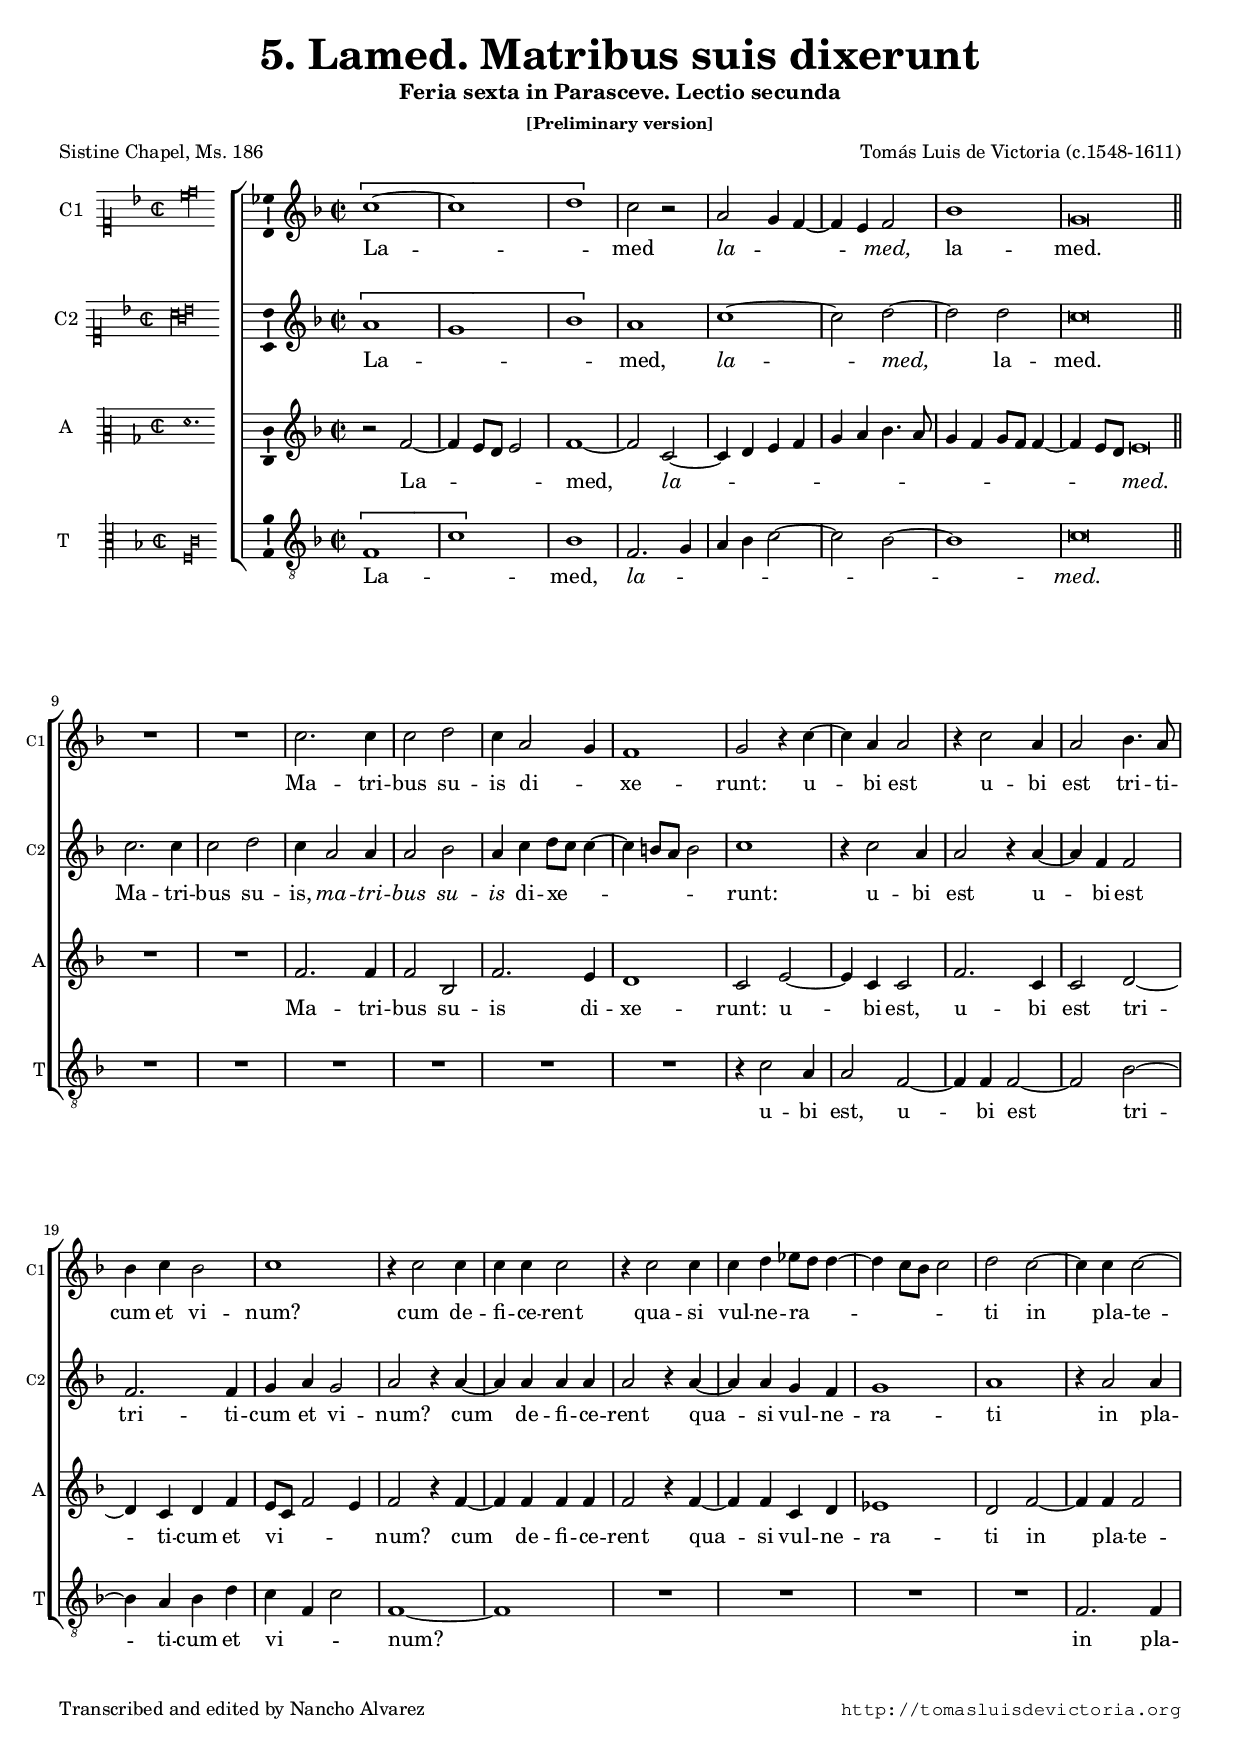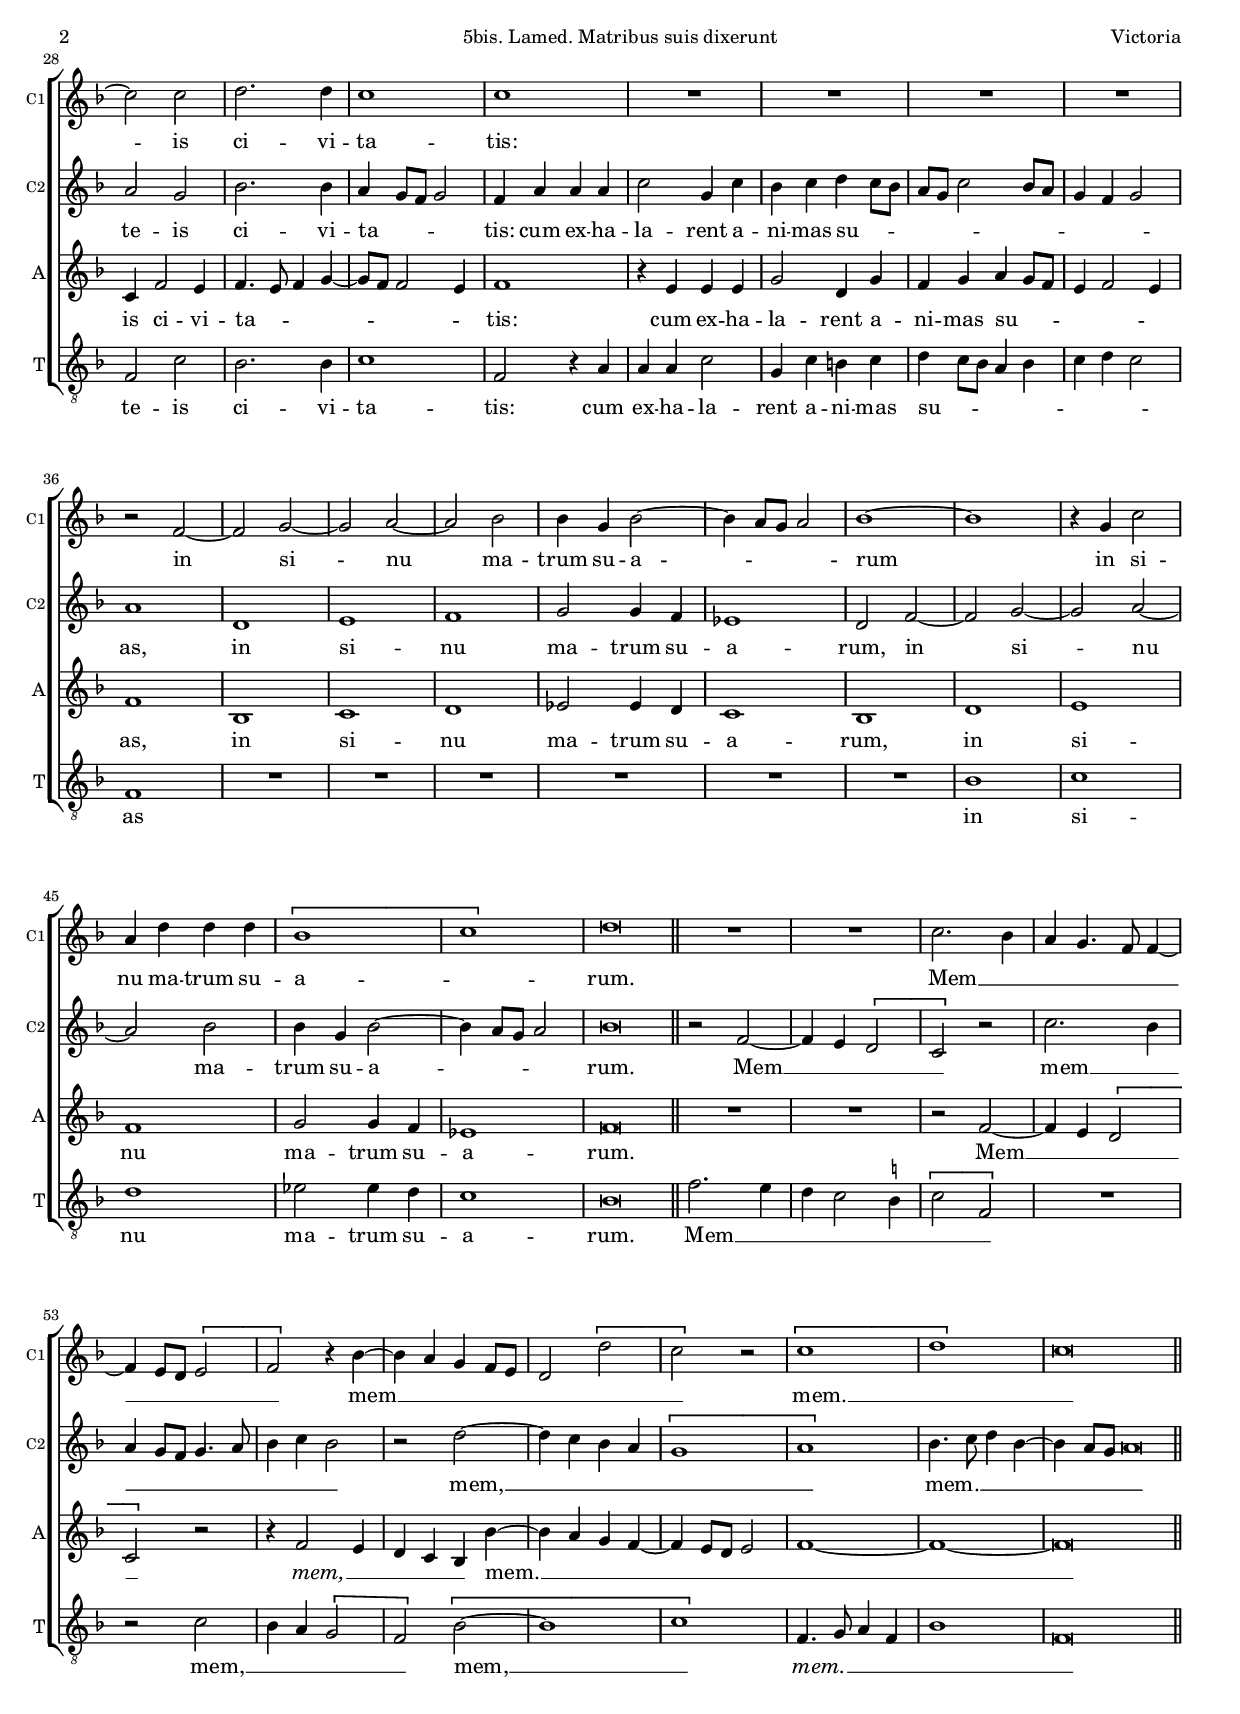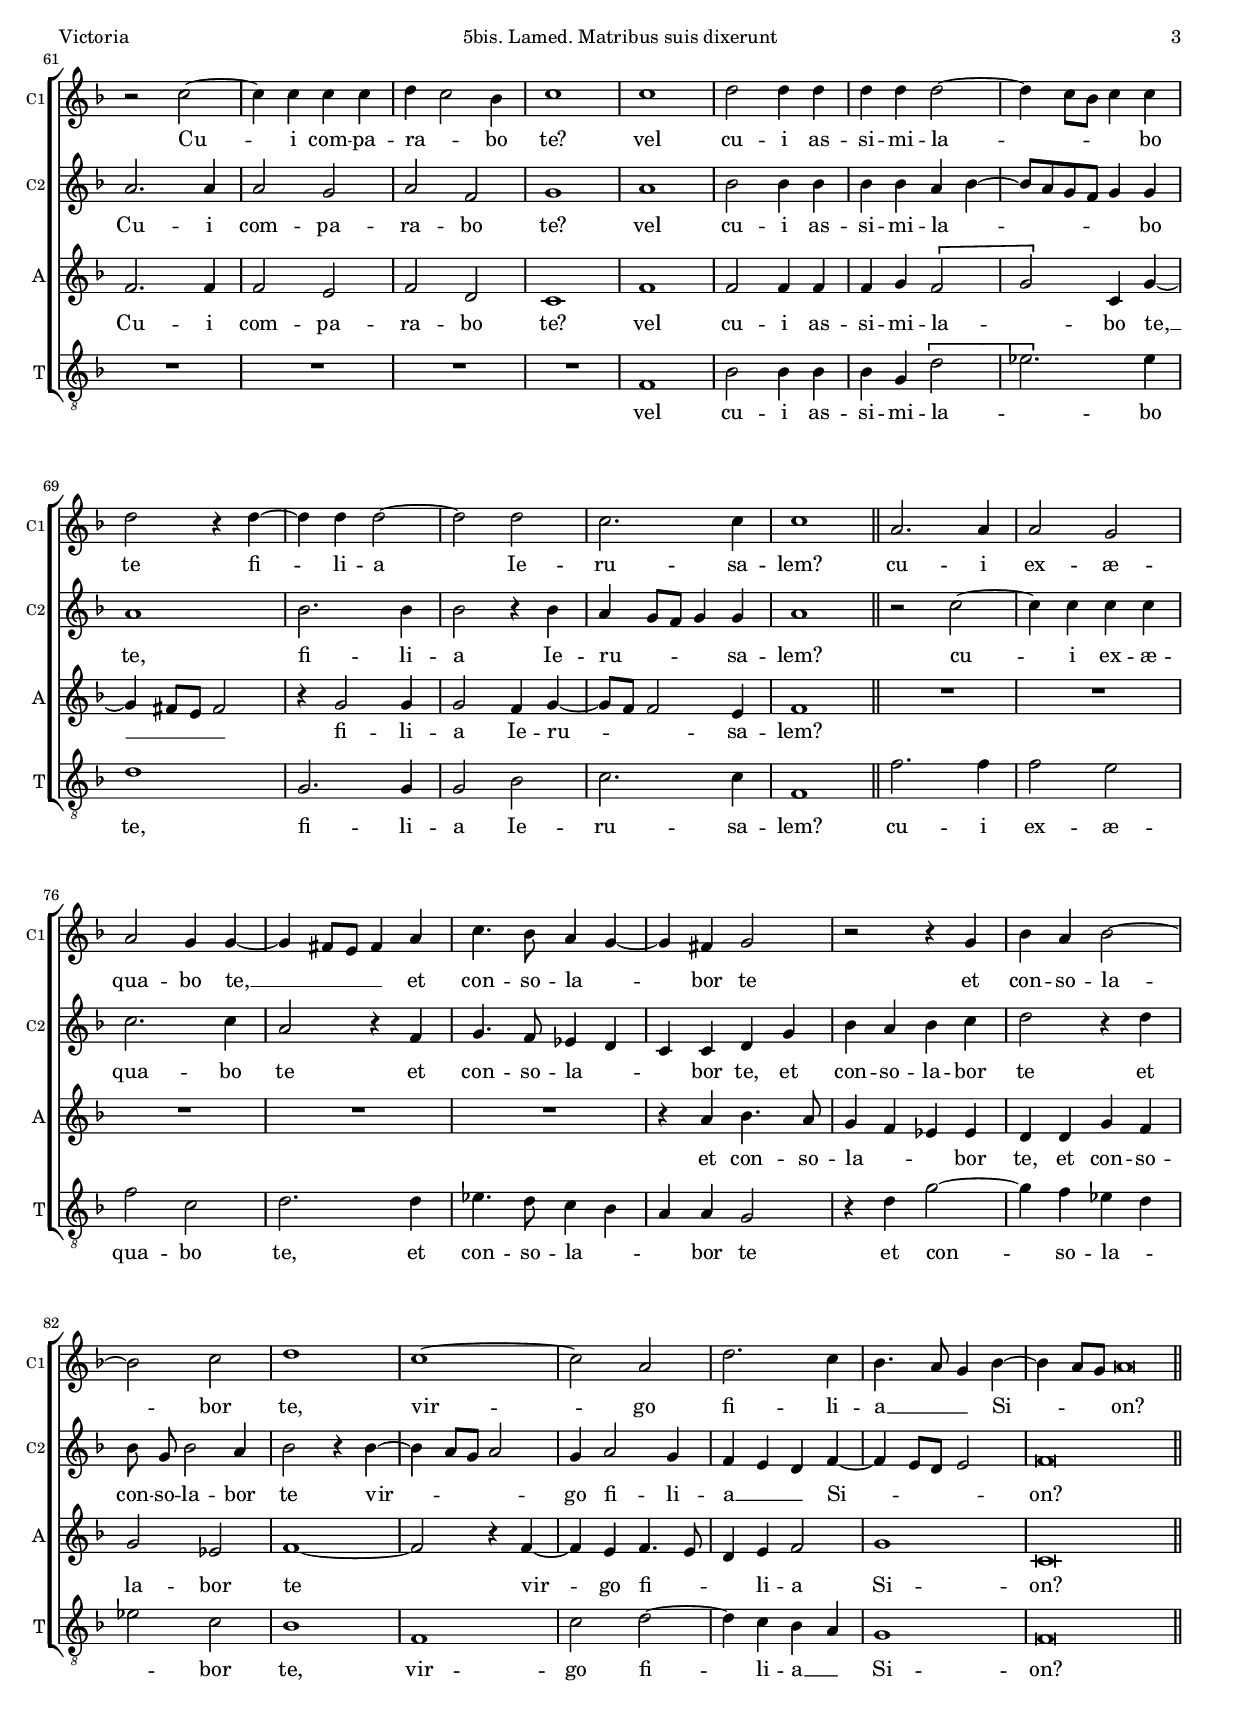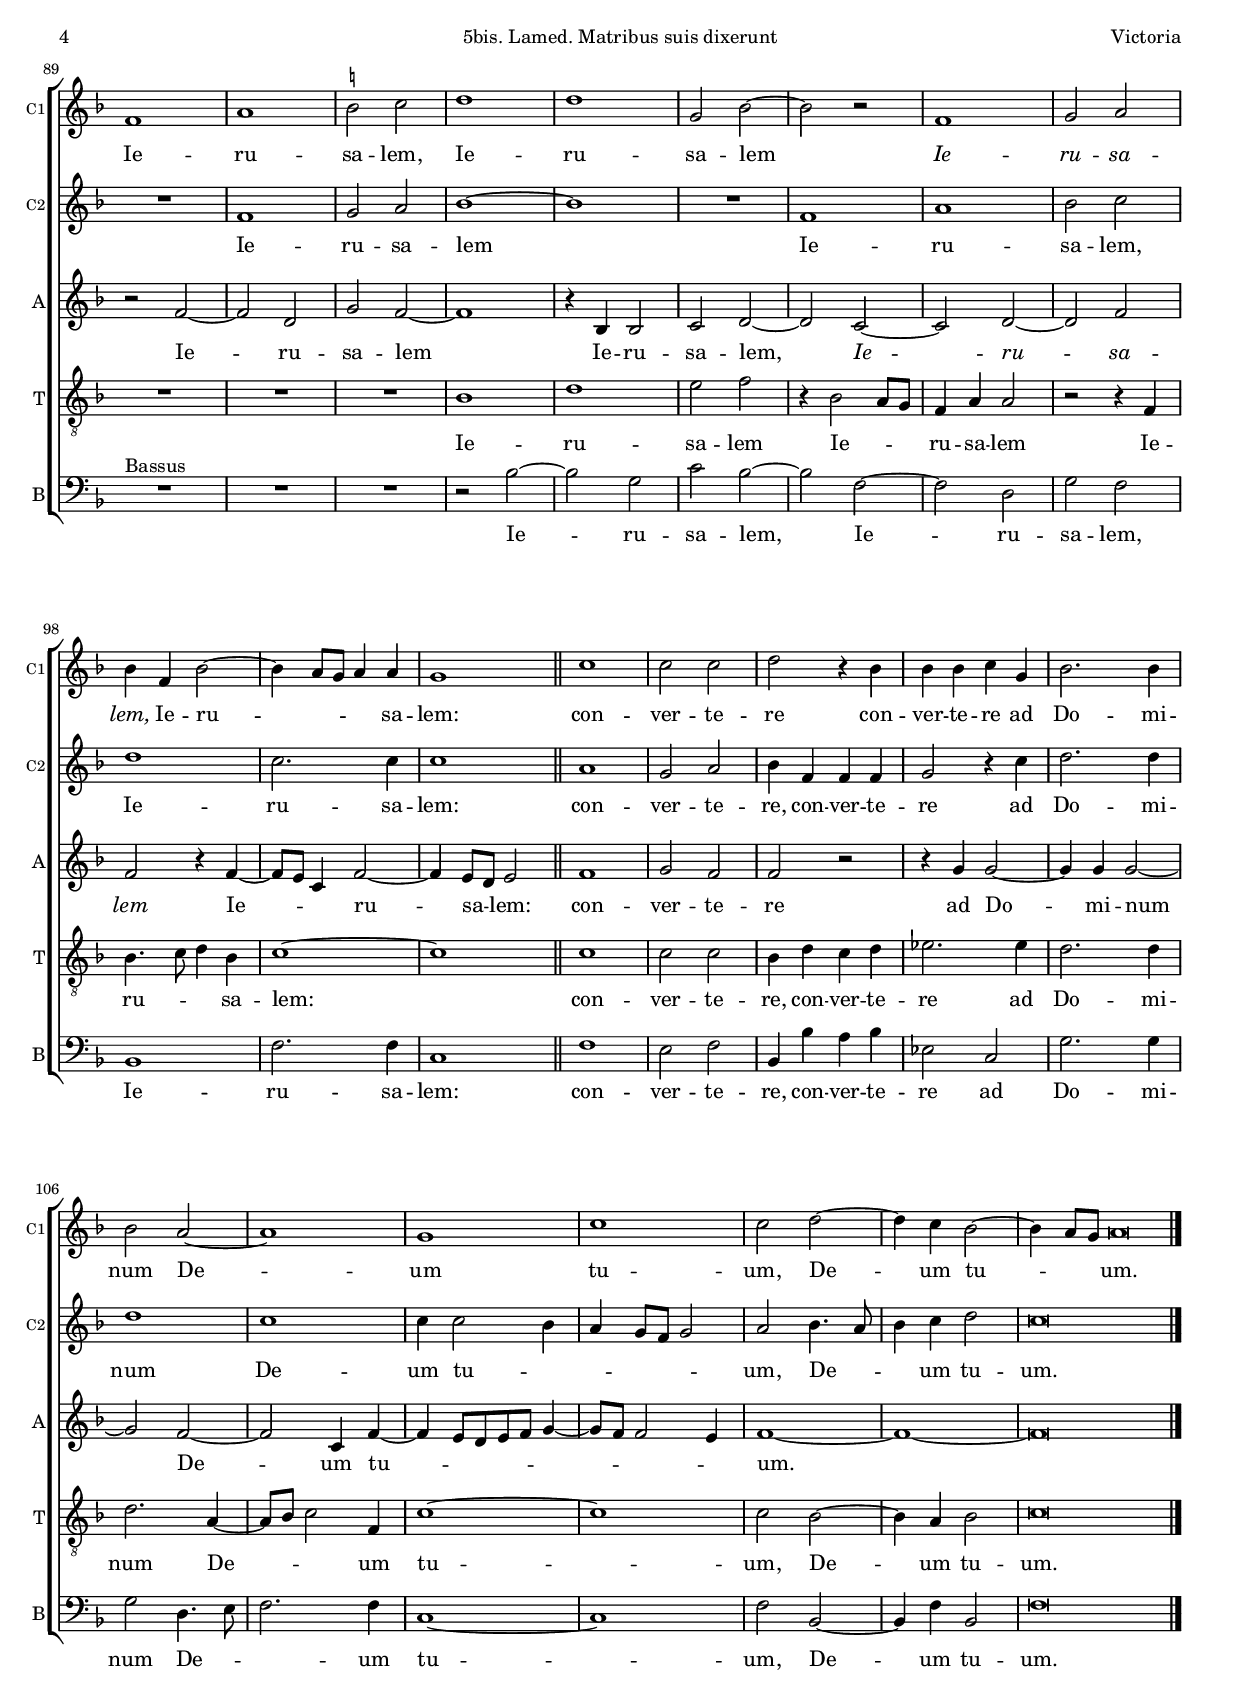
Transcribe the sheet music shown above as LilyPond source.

\version "2.22.0"

#(set-default-paper-size "a4")
#(set-global-staff-size 16.4)
#(ly:set-option 'point-and-click #f)
%mobile -s15.5 -i2.5 -m6

italicas=\override LyricText.font-shape = #'italic
rectas=\override LyricText.font-shape = #'upright
ss=\once \set suggestAccidentals = ##t
incipitwidth = 20
mtempo={\tempo 4 = 100}
mtempob={\tempo 4 = 50}
mt=#(define-music-function (offset) (number?) ; move lyric text
      #{ \once \override LyricText.X-offset = -$offset #})

htitle="5bis. Lamed. Matribus suis dixerunt"
hcomposer="Victoria"

\header {
	title=\markup{\fontsize #3 "5. Lamed. Matribus suis dixerunt"}
	subtitle="Feria sexta in Parasceve. Lectio secunda"
	subsubtitle=\markup{"[Preliminary version]" }
	composer="Tomás Luis de Victoria (c.1548-1611)"
        pdfauthor=\composer
	%opus="(-)"
	poet=\markup{"Sistine Chapel, Ms. 186"}
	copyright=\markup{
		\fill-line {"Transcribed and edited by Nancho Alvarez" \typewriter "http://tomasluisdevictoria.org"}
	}
%	tagline=""
}


global={\key f \major \time 2/2  \skip 1*8 \bar "||" \break
				\skip 1*40 \bar "||" %\break
				\skip 1*12 \bar "||" \break
				\skip 1*13 \bar "||"
				\skip 1*15 \bar "||" \pageBreak
				\skip 1*12 \bar "||"
				\skip 1*12 \bar "|."
}

cantus=\relative c'' {
	\[c1 ~
	c
	d\]
	c2 r
%5
	a g4 f ~
	f e f2
	bes1
	g\breve*1/2
	R1*4/4
%10
	R1*4/4
	c2. c4
	c2 d
	c4 a2 g4
	f1
%15
	g2 r4 c ~
	c a a2
	r4 c2 a4
	a2 bes4. a8
	bes4 c bes2
%20
	c1
	r4 c2 c4
	c c c2
	r4 c2 c4
	c d es8 d d4 ~
%25
	d c8 bes c2
	d c ~
	c4 c c2 ~
	c c
	d2. d4
%30
	c1
	c
	R1*4/4
	R1*4/4
	R1*4/4
%35
	R1*4/4
	r2 f, ~
	f g ~
	g a ~
	a bes
%40
	bes4 g bes2 ~
	bes4 a8 g a2
	bes1 ~
	bes
	r4 g c2
%45
	a4 d d d
	\[bes1
	c\]
	d\breve*1/2
	R1*4/4
%50
	R1*4/4
	c2. bes4
	a g4. f8 f4 ~
	f e8 d \[e2
	f\] r4 bes ~
%55
	bes a g f8 e
	d2 \[d'
	c\] r
	\[c1
	d\]
%60
	c\breve*1/2
	r2 c ~
	c4 c c c
	d c2 bes4
	c1
%65
	c
	d2 d4 d
	d d d2 ~
	d4 c8 bes c4 c
	d2 r4 d ~
%70
	d d d2 ~
	d d
	c2. c4
	c1
	a2. a4 % parece que hay un silencio antes
%75
	a2 g
	a g4 g ~
	g fis8 e fis4 a
	c4. bes8 a4 g ~
	g fis g2
%80
	r r4 g
	bes a bes2 ~
	bes c
	d1
	c ~
%85
	c2 a
	d2. c4
	bes4. a8 g4 bes ~
	bes a8 g \mtempob a\breve*1/4 \mtempo
	f1
%90
	a
	\ss b2 c
	d1
	d
	g,2 bes ~
%95
	bes r
	f1
	g2 a
	bes4 f bes2 ~
	bes4 a8 g a4 a
%100
	g1
	c
	c2 c
	d r4 bes
	bes bes c g
%105
	bes2. bes4
	bes2 a ~
	a1
	g
	c
%110
	c2 d ~
	d4 c bes2 ~
	bes4 a8 g \mtempob a\breve*1/4
}

cantusdos=\relative c'' {
	\[a1
	g
	bes\]
	a
%5
	c ~
	c2 d ~
	d d
	c\breve*1/2
	c2. c4
%10
	c2 d
	c4 a2 a4
	a2 bes
	a4 c d8 c c4 ~
	c b8 a b2
%15
	c1
	r4 c2 a4
	a2 r4 a ~
	a f f2
	f2. f4
%20
	g a g2
	a r4 a ~
	a a a a
	a2 r4 a ~
	a a g f
%25
	g1
	a
	r4 a2 a4
	a2 g
	bes2. bes4
%30
	a g8 f g2
	f4 a a a
	c2 g4 c
	bes c d c8 bes
	a g c2 bes8 a
%35
	g4 f g2
	a1
	d,
	e
	f
%40
	g2 g4 f
	es1
	d2 f ~
	f g ~
	g a ~
%45
	a bes
	bes4 g bes2 ~
	bes4 a8 g a2
	bes\breve*1/2
	r2 f ~
%50
	f4 e \[d2
	c\] r
	c'2. bes4
	a g8 f g4. a8
	bes4 c bes2
%55
	r d ~
	d4 c bes a
	\[g1
	a\]
	bes4. c8 d4 bes ~ % parece que hay plicas tachadas
%60
	bes a8 g \mtempob a\breve*1/4 \mtempo
	a2. a4
	a2 g
	a f
	g1
%65
	a
	bes2 bes4 bes
	bes bes a bes ~
	bes8 a g f g4 g
	a1
%70
	bes2. bes4
	bes2 r4 bes
	a g8 f g4 g
	a1
	r2 c ~
%75
	c4 c c c
	c2. c4
	a2 r4 f
	g4. f8 es4 d
	c c d g
%80
	bes a bes c
	d2 r4 d
	\set Staff.autoBeaming = ##f
	bes8 g bes2 a4
	\set Staff.autoBeaming = ##t
	bes2 r4 bes ~
	bes a8 g a2
%85
	g4 a2 g4
	f e d f ~
	f e8 d e2
	f\breve*1/2
	R1*4/4
%90
	f1
	g2 a
	bes1 ~
	bes
	R1*4/4
%95
	f1
	a
	bes2 c
	d1
	c2. c4
%100
	c1
	a
	g2 a
	bes4 f f f
	g2 r4 c
%105
	d2. d4
	d1
	c
	c4 c2 bes4
	a g8 f g2
%110
	a bes4. a8
	bes4 c d2
	c\breve*1/2
}

altus=\relative c' {
	r2 f ~
	f4 e8 d e2
	f1 ~
	f2 c ~
%5
	c4 d e f
	g a bes4. a8
	g4 f g8 f f4 ~
	f e8 d \mtempob e\breve*1/4 \mtempo
	R1*4/4
%10
	R1*4/4
	f2. f4
	f2 bes,
	f'2. e4
	d1
%15
	c2 e ~
	e4 c c2
	f2. c4
	c2 d ~
	d4 c d f
%20
	e8 c f2 e4
	f2 r4 f ~
	f f f f
	f2 r4 f ~
	f f c d
%25
	es1
	d2 f ~
	f4 f f2
	c4 f2 e4
	f4. e8 f4 g ~
%30
	g8 f f2 e4
	f1
	r4 e e e
	g2 d4 g
	f g a g8 f
%35
	e4 f2 e4
	f1
	bes,
	c
	d
%40
	es2 es4 d
	c1
	bes
	d
	e
%45
	f
	g2 g4 f
	es1
	f\breve*1/2
	R1*4/4
%50
	R1*4/4
	r2 f ~
	f4 e \[d2
	c\] r
	r4 f2 e4
%55
	d c bes bes' ~
	bes a g f ~
	f e8 d e2 % parece plica tachada
	f1 ~
	f ~
%60
	f\breve*1/2
	f2. f4
	f2 e
	f d
	c1
%65
	f
	f2 f4 f
	f g \[f2
	g\] c,4 g' ~
	g fis8 e fis2
%70
	r4 g2 g4
	g2 f4 g ~
	g8 f f2 e4
	f1
	R1*4/4
%75
	R1*4/4
	R1*4/4
	R1*4/4
	R1*4/4
	r4 a bes4. a8
%80
	g4 f es es
	d d g f
	g2 es
	f1 ~
	f2 r4 f ~
%85
	f e f4. e8
	d4 e f2
	g1
	c,\breve*1/2
	r2 f ~
%90
	f d
	g f ~
	f1
	r4 bes, bes2
	c d ~
%95
	d c ~
	c d ~
	d f
	f r4 f ~
	f8 e c4 f2 ~
%100
	f4 e8 d e2
	f1
	g2 f
	f r
	r4 g g2 ~
%105
	g4 g g2 ~
	g f ~
	f c4 f ~
	f  e8[ d e f] g4 ~
	g8 f f2 e4
%110
	f1 ~
	f ~
	f\breve*1/2
}

tenor=\relative c {
	\[f1
	c'\]
	bes
	f2. g4
%5
	a bes c2 ~
	c bes ~
	bes1
	c\breve*1/2
	R1*4/4
%10
	R1*4/4
	R1*4/4
	R1*4/4
	R1*4/4
	R1*4/4
%15
	r4 c2 a4
	a2 f ~
	f4 f f2 ~
	f bes ~
	bes4 a bes d
%20
	c f, c'2
	f,1 ~
	f
	R1*4/4
	R1*4/4
%25
	R1*4/4
	R1*4/4
	f2. f4
	f2 c'
	bes2. bes4
%30
	c1
	f,2 r4 a
	a a c2
	g4 c b c
	d c8 bes a4 bes
%35
	c d c2
	f,1
	R1*4/4
	R1*4/4
	R1*4/4
%40
	R1*4/4
	R1*4/4
	R1*4/4
	bes1
	c
%45
	d
	es2 es4 d
	c1
	bes\breve*1/2
	f'2. e4
%50
	d c2 \ss b4
	\[c2 f,\]
	R1*4/4
	r2 c'
	bes4 a \[g2
%55
	f\] \[bes ~
	bes1 % puntillo debajo de la nota
	c\]
	f,4. g8 a4 f
	bes1
%60
	f\breve*1/2
	R1*4/4
	R1*4/4
	R1*4/4
	R1*4/4
%65
	f1
	bes2 bes4 bes
	bes g \[d'2
	ees2.\] ees4
	d1
%70
	g,2. g4
	g2 bes
	c2. c4
	f,1
	f'2. f4
%75
	f2 e
	f c
	d2. d4
	es4. d8 c4 bes
	a a g2
%80
	r4 d' g2 ~
	g4 f es d
	es2 c
	bes1
	f
%85
	c'2 d ~
	d4 c bes a
	g1
	f\breve*1/2
	% pone Quintus
	R1*4/4
%90
	R1*4/4
	R1*4/4
	bes1
	d
	e2 f
%95
	r4 bes,2 a8 g
	f4 a a2
	r r4 f
	bes4. c8 d4 bes
	c1 ~
%100
	c
	c
	c2 c
	bes4 d c d
	es2. es4
%105
	d2. d4
	d2. a4 ~
	a8 bes c2 f,4
	c'1 ~
	c
%110
	c2 bes ~
	bes4 a bes2
	c\breve*1/2
}

bassus=\relative c' {
	R1*4/4
	R1*4/4
	R1*4/4
	R1*4/4
%5
	R1*4/4
	R1*4/4
	R1*4/4
	R1*4/4
	R1*4/4
%10
	R1*4/4
	R1*4/4
	R1*4/4
	R1*4/4
	R1*4/4
%15
	R1*4/4
	R1*4/4
	R1*4/4
	R1*4/4
	R1*4/4
%20
	R1*4/4
	R1*4/4
	R1*4/4
	R1*4/4
	R1*4/4
%25
	R1*4/4
	R1*4/4
	R1*4/4
	R1*4/4
	R1*4/4
%30
	R1*4/4
	R1*4/4
	R1*4/4
	R1*4/4
	R1*4/4
%35
	R1*4/4
	R1*4/4
	R1*4/4
	R1*4/4
	R1*4/4
%40
	R1*4/4
	R1*4/4
	R1*4/4
	R1*4/4
	R1*4/4
%45
	R1*4/4
	R1*4/4
	R1*4/4
	R1*4/4
	R1*4/4
%50
	R1*4/4
	R1*4/4
	R1*4/4
	R1*4/4
	R1*4/4
%55
	R1*4/4
	R1*4/4
	R1*4/4
	R1*4/4
	R1*4/4
%60
	R1*4/4
	R1*4/4
	R1*4/4
	R1*4/4
	R1*4/4
%65
	R1*4/4
	R1*4/4
	R1*4/4
	R1*4/4
	R1*4/4
%70
	R1*4/4
	R1*4/4
	R1*4/4
	R1*4/4
	R1*4/4
%75
	R1*4/4
	R1*4/4
	R1*4/4
	R1*4/4
	R1*4/4
%80
	R1*4/4
	R1*4/4
	R1*4/4
	R1*4/4
	R1*4/4
%85
	R1*4/4
	R1*4/4
	R1*4/4
	R1*4/4
	s4*0^\markup{"Bassus"}
	R1*4/4
%90
	R1*4/4
	R1*4/4
	r2 bes ~
	bes g
	c bes ~
%95
	bes f ~
	f d
	g f
	bes,1
	f'2. f4
%100
	c1
	f
	e2 f
	bes,4 bes' a bes
	es,2 c
%105
	g'2. g4
	g2 d4. e8
	f2. f4
	c1 ~
	c
%110
	f2 bes, ~
	bes4 f' bes,2
	f'\breve*1/2
}

textocantus=\lyricmode{
La -- _ med
\italicas
la -- _ _ _ med,
\rectas
la -- med.
Ma -- tri -- bus su -- is di -- _ xe -- runt:
u -- bi est
u -- bi est tri -- ti -- cum et vi -- num?
cum de -- fi -- ce -- rent qua -- si vul -- ne -- ra -- _ _ _ _ _ ti 
in pla -- te -- is ci -- vi -- ta -- tis:
in si -- nu ma -- trum su -- a -- _ _ _ rum
in si -- nu ma -- trum su -- a -- _ rum.
\mt #.5 Mem __ _ _ _ _ _ _ _ _ _ 
\mt #.5 mem __ _ _ _ _ _ _ _ 
\mt #.5 mem. __ _ _ 
Cu -- i com -- pa -- ra -- _ bo te?
vel cu -- i as -- si -- mi -- la -- _ _ _ bo te
fi -- li -- a Ie -- ru -- sa -- lem?
cu -- i ex -- æ -- qua -- bo te, __ _ _ _ 
et con -- so -- la -- _ bor te
et con -- so -- la -- bor te,
vir -- go fi -- li -- a __ _ _ Si -- _ _ \mt #.5 on?
Ie -- ru -- sa -- lem,
Ie -- ru -- sa -- lem \italicas
Ie -- ru -- sa -- lem,
\rectas
Ie -- ru -- _ _ _ sa -- lem:
con -- ver -- te -- re
con -- ver -- te -- re ad Do -- mi -- num De -- um tu -- um, 
De -- um tu -- _ _ um. 
}

textocantusdos=\lyricmode{
La -- _ _ \mt #1 med,
\italicas
la -- med, 
\rectas
la -- med.
Ma -- tri -- bus su -- is,
\italicas ma -- tri -- bus su -- is \rectas
di -- xe -- _ _ _ _ _ \mt #1 runt:
u -- bi est
u -- bi est tri -- ti -- cum et vi -- \mt #1.5 num?
\mt #.5 cum de -- fi -- ce -- rent 
qua -- si vul -- ne -- ra -- ti
in pla -- te -- is ci -- vi -- ta -- _ _ _ tis:
cum ex -- ha -- la -- rent a -- ni -- mas su -- _ _ _ _ _ _ _ _ _ _ as,
in si -- nu ma -- trum su -- a -- rum,
in si -- nu ma -- trum su -- a -- _ _ _ rum.
\mt #.5 Mem __ _ _ _ 
\mt #.5 mem __ _ _ _ _ _ _ _ _ _ 
\mt #.5 mem, __ _ _ _ _ _ \mt #.5 mem. __ _ _ _ _ _ _ 
Cu -- i com -- pa -- ra -- bo te?
vel cu -- i as -- si -- mi -- la -- _ _ _ _ _ bo te,
fi -- li -- a Ie -- ru -- _ _ _ sa -- lem?
cu -- i ex -- æ -- qua -- bo te
et con -- so -- la -- _ _ bor te,
et con -- so -- la -- bor te
et con -- so -- la -- bor te
vir -- _ _ _ go fi -- li -- a __ _ _ Si -- _ _ _ on?
Ie -- ru -- sa -- lem Ie -- ru -- sa -- lem,
Ie -- ru -- sa -- lem:
con -- ver -- te -- re,
con -- ver -- te -- re
ad Do -- mi -- num De -- um tu -- _ _ _ _ _ um,
De -- _ _ um tu -- um.
}

textoaltus=\lyricmode{
La -- _ _ _ med, \italicas
la -- _ _ _ _ _ _ _ _ _ _ _ _ _ _ \mt #1 med.
\rectas
Ma -- tri -- bus su -- is di -- xe -- runt:
u -- bi est,
u -- bi est tri -- ti -- cum et vi -- _ _ _ \mt #1.5 num?
\mt #.5 cum de -- fi -- ce -- rent
qua -- si vul -- ne -- ra -- ti in pla -- te -- is ci -- vi -- ta -- _ _ _ _ _ _ tis:
cum ex -- ha -- la -- rent a -- ni -- mas su -- _ _ _ _ _ as,
in si -- nu ma -- trum su -- a -- rum,
in si -- nu ma -- trum su -- a -- rum.
\mt #.5 Mem __ _ _ _ 
\italicas
\mt #.5 mem, __ _ _ _ _ 
\rectas
mem. __ _ _ _ _ _ _ _ 
Cu -- i com -- pa -- ra -- bo te?
vel cu -- i as -- si -- mi -- la -- _ bo te, __ _ _ _ 
fi -- li -- a Ie -- ru -- _ _ sa -- lem?
et con -- so -- la -- _ _ bor te,
et con -- so -- la -- bor te vir -- go fi -- _ _ li -- a Si -- on?
Ie -- ru -- sa -- lem Ie -- ru -- sa -- lem, \italicas
Ie -- ru -- sa -- lem
\rectas
Ie -- _ _ ru -- sa -- _ lem:
con -- ver -- te -- re
ad Do -- mi -- num De -- um tu -- _ _ _ _ _ _ _ _ um. 
}

textotenor=\lyricmode{
La -- _ med,
\italicas
la -- _ _ _ _ _ med.
\rectas
u -- bi est,
u -- bi est tri -- ti -- cum et
vi -- _ _ num? in pla -- te -- is ci -- vi -- ta -- tis:
cum ex -- ha -- la -- rent a -- ni -- mas su -- _ _ _ _ _ _ _ as
in si -- nu ma -- trum su -- a -- rum.
\mt #.5 Mem __ _ _ _ _ _ _ 
\mt #.5 mem, __ _ _ _ _ mem, __ _ 
\italicas
\mt #.5 mem. __ _ _ _ _ _ 
\rectas
vel cu -- i as -- si -- mi -- la -- _ bo te,
fi -- li -- a Ie -- ru -- sa -- lem?
cu -- i ex -- æ -- qua -- bo te,
et con -- so -- la -- _ _ bor te
et con -- so -- la -- _ _ bor te,
vir -- go fi -- li -- a __ _ Si -- on?
Ie -- ru -- sa -- lem
Ie -- _ _ ru -- sa -- lem
Ie -- \mt #.3 ru -- _ _ sa -- lem:
con -- ver -- te -- re,
con -- ver -- te -- re
ad Do -- mi -- num De -- _ _ um tu -- um,
De -- um tu -- um.
}

textobassus=\lyricmode{
Ie -- ru -- sa -- lem, 
Ie -- ru -- sa -- lem,
Ie -- ru -- sa -- lem:
con -- ver -- te -- re,
con -- ver -- te -- re ad Do -- mi -- num \mt #.2 De -- _ _ um tu -- um,
De -- um tu -- um.
}


incipitcantus=\markup{
	\score{
		{ 
		\set Staff.instrumentName="C1  "
		\override NoteHead.style = #'neomensural
		\override Staff.TimeSignature.style = #'neomensural
		\cadenzaOn 
		\clef "petrucci-c1"
		\key f \major
		\time 2/2
                \[c''\longa d''\breve\]
		} 

	\layout {
       \context {\Voice
               \remove Ligature_bracket_engraver
               \consists Mensural_ligature_engraver
       }
       line-width=\incipitwidth
       indent = 0
}
	}
}

incipitcantusdos=\markup{
	\score{
		{ 
		\set Staff.instrumentName="C2 "
		\override NoteHead.style = #'neomensural
		\override Staff.TimeSignature.style = #'neomensural
		\cadenzaOn 
		\clef "petrucci-c1"
		\key f \major
		\time 2/2
                \[a'\breve g' bes'\]
		} 

	\layout {
       \context {\Voice
               \remove Ligature_bracket_engraver
             \consists Mensural_ligature_engraver
      }
       line-width=\incipitwidth
       indent = 0
}
	}
}

incipitaltus=\markup{
	\score{
		{ 
		\set Staff.instrumentName="A    "
		\override NoteHead.style = #'neomensural 
		\override Staff.TimeSignature.style = #'neomensural
		\cadenzaOn 
		\clef "petrucci-c2"
		\key f \major
		\time 2/2
                f'1.
		} 
	\layout { line-width=\incipitwidth indent = 0 }
	}
}


incipittenor=\markup{
	\score{
		{ 
		\set Staff.instrumentName="T     "
		\override NoteHead.style = #'neomensural 
		\override Staff.TimeSignature.style = #'neomensural
		\cadenzaOn 
		\clef "petrucci-c3"
		\key f \major
		\time 2/2
                \[f\breve c'\]
		} 
	\layout {
       \context {\Voice
               \remove Ligature_bracket_engraver
               \consists Mensural_ligature_engraver
       }
       line-width=\incipitwidth
       indent = 0
}
	}
}

incipitbassus=\markup{
	\score{
		{ 
		\set Staff.instrumentName="B    "
		\override NoteHead.style = #'neomensural
		\override Staff.TimeSignature.style = #'neomensural
		\cadenzaOn 
		\clef "petrucci-f3"
		\key f \major
		\time 2/2
                bes\breve*2
		} 
	\layout { line-width=\incipitwidth indent = 0 }
	}
}

%\layout {
%       \context {\Voice
%               \remove Ligature_bracket_engraver
%               \consists Mensural_ligature_engraver
%       }
%       line-width=\incipitwidth
%       indent = 0
%}

\score {\transpose c' c'{
\new ChoirStaff<<

	\new Staff <<\global
	\new Voice="v1" {
		\set Staff.instrumentName=\incipitcantus
        \set Staff.shortInstrumentName=\markup{\fontsize #-2 "C1"}
		\clef "treble"
		\cantus }
	\new Lyrics \lyricsto "v1" {\textocantus }
	>>
	
	\new Staff <<\global
	\new Voice="v5" {
		\set Staff.instrumentName=\incipitcantusdos
        \set Staff.shortInstrumentName=\markup{\fontsize #-2 "C2"}
		\clef "treble"
		\cantusdos }
	\new Lyrics \lyricsto "v5" {\textocantusdos }
	>>

	\new Staff <<\global
	\new Voice="v2" {
		\set Staff.instrumentName=\incipitaltus
        \set Staff.shortInstrumentName=\markup{"A"}
		\clef "treble"
		\altus }
	\new Lyrics \lyricsto "v2" {\textoaltus }
	>>
	
	\new Staff <<\global
	\new Voice="v3" {
		\set Staff.instrumentName=\incipittenor
        \set Staff.shortInstrumentName=\markup{"T"}
		\clef "G_8"
		\tenor }
	\new Lyrics \lyricsto "v3" {\textotenor }
	>>

	\new Staff\with{\remove "Ambitus_engraver"} <<\global
	\new Voice="v4" {
		\set Staff.instrumentName=\incipitbassus
        \set Staff.shortInstrumentName=\markup{"B"}
		\clef "bass"
		\bassus }
	\new Lyrics \lyricsto "v4" {\textobassus }
	>>
	
>>

	} % transpose

\layout{ 
	\context {\Lyrics 
		\override VerticalAxisGroup.staff-affinity = #UP
		\override VerticalAxisGroup.nonstaff-relatedstaff-spacing =
			#'((basic-distance . 0) (minimum-distance . 0) (padding . 1))
		\override LyricText.font-size = #1.2
		\override LyricHyphen.minimum-distance = #0.5
	}
	\context {\Score 
		tempoHideNote = ##t
		\override BarNumber.padding = #2 
	}
	\context {\Voice 
		%melismaBusyProperties = #'()
		%autoBeaming = ##f
	}
	\context {\Staff 
                \RemoveEmptyStaves
                \override VerticalAxisGroup.remove-first = ##t
		\override VerticalAxisGroup.staff-staff-spacing =
			#'((basic-distance . 11) (minimum-distance . 0) (padding . 1))
		\consists Ambitus_engraver 
		\override LigatureBracket.padding = #1
	}
}

%\midi { \mtempo }

}


\paper{
	evenHeaderMarkup=\markup  \fill-line { \fromproperty #'page:page-number-string \htitle \hcomposer }
	oddHeaderMarkup= \markup  \fill-line { \on-the-fly #not-first-page \hcomposer \on-the-fly #not-first-page \htitle \on-the-fly #not-first-page \fromproperty #'page:page-number-string }
	system-count=14
	page-count = 4
	ragged-last-bottom = ##f
	indent=3.1\cm
	system-system-spacing =
	#'((basic-distance . 20) (minimum-distance . 0) (padding . 5))
	top-system-spacing = % header
	#'((basic-distance . 9) (minimum-distance . 0) (padding . 0))
	last-bottom-spacing = % footer
	#'((basic-distance . 12) (minimum-distance . 0) (padding . 0))
	markup-system-spacing.padding = #2.0
}
